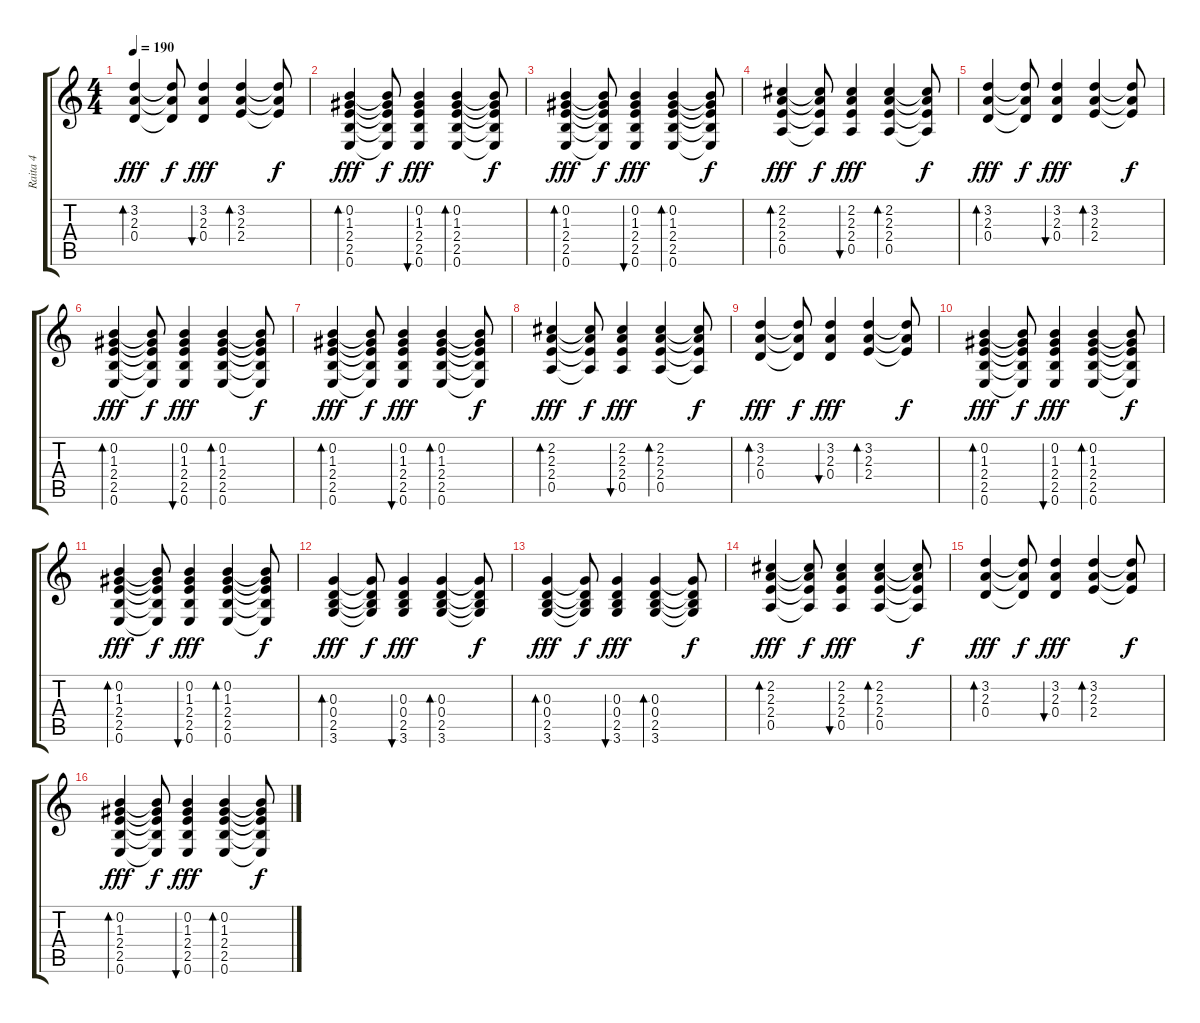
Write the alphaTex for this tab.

\track ("Raita 4" "Raita 4") {instrument acousticguitarsteel}
\staff {score tabs}
\tuning (E4 B3 G3 D3 A2 E2) {hide}
\ts (4 4)
\tempo 190
\clef g2
\ks c
(3.2 2.3 0.4).4{bd 60 dy fff} (3.2{t} 2.3{t} 0.4{t}).8{dy f} (3.2 2.3 0.4).4{bu 60 dy fff} (3.2 2.3 2.4).4{bd 60} (3.2{t} 2.3{t} 2.4{t}).8{dy f} |
(0.2 1.3 2.4 2.5 0.6).4{bd 60 dy fff} (0.2{t} 1.3{t} 2.4{t} 2.5{t} 0.6{t}).8{dy f} (0.2 1.3 2.4 2.5 0.6).4{bu 60 dy fff} (0.2 1.3 2.4 2.5 0.6).4{bd 60} (0.2{t} 1.3{t} 2.4{t} 2.5{t} 0.6{t}).8{dy f} |
(0.2 1.3 2.4 2.5 0.6).4{bd 60 dy fff} (0.2{t} 1.3{t} 2.4{t} 2.5{t} 0.6{t}).8{dy f} (0.2 1.3 2.4 2.5 0.6).4{bu 60 dy fff} (0.2 1.3 2.4 2.5 0.6).4{bd 60} (0.2{t} 1.3{t} 2.4{t} 2.5{t} 0.6{t}).8{dy f} |
(2.2 2.3 2.4 0.5).4{bd 60 dy fff} (2.2{t} 2.3{t} 2.4{t} 0.5{t}).8{dy f} (2.2 2.3 2.4 0.5).4{bu 60 dy fff} (2.2 2.3 2.4 0.5).4{bd 60} (2.2{t} 2.3{t} 2.4{t} 0.5{t}).8{dy f} |
(3.2 2.3 0.4).4{bd 60 dy fff} (3.2{t} 2.3{t} 0.4{t}).8{dy f} (3.2 2.3 0.4).4{bu 60 dy fff} (3.2 2.3 2.4).4{bd 60} (3.2{t} 2.3{t} 2.4{t}).8{dy f} |
(0.2 1.3 2.4 2.5 0.6).4{bd 60 dy fff} (0.2{t} 1.3{t} 2.4{t} 2.5{t} 0.6{t}).8{dy f} (0.2 1.3 2.4 2.5 0.6).4{bu 60 dy fff} (0.2 1.3 2.4 2.5 0.6).4{bd 60} (0.2{t} 1.3{t} 2.4{t} 2.5{t} 0.6{t}).8{dy f} |
(0.2 1.3 2.4 2.5 0.6).4{bd 60 dy fff} (0.2{t} 1.3{t} 2.4{t} 2.5{t} 0.6{t}).8{dy f} (0.2 1.3 2.4 2.5 0.6).4{bu 60 dy fff} (0.2 1.3 2.4 2.5 0.6).4{bd 60} (0.2{t} 1.3{t} 2.4{t} 2.5{t} 0.6{t}).8{dy f} |
(2.2 2.3 2.4 0.5).4{bd 60 dy fff} (2.2{t} 2.3{t} 2.4{t} 0.5{t}).8{dy f} (2.2 2.3 2.4 0.5).4{bu 60 dy fff} (2.2 2.3 2.4 0.5).4{bd 60} (2.2{t} 2.3{t} 2.4{t} 0.5{t}).8{dy f} |
(3.2 2.3 0.4).4{bd 60 dy fff} (3.2{t} 2.3{t} 0.4{t}).8{dy f} (3.2 2.3 0.4).4{bu 60 dy fff} (3.2 2.3 2.4).4{bd 60} (3.2{t} 2.3{t} 2.4{t}).8{dy f} |
(0.2 1.3 2.4 2.5 0.6).4{bd 60 dy fff} (0.2{t} 1.3{t} 2.4{t} 2.5{t} 0.6{t}).8{dy f} (0.2 1.3 2.4 2.5 0.6).4{bu 60 dy fff} (0.2 1.3 2.4 2.5 0.6).4{bd 60} (0.2{t} 1.3{t} 2.4{t} 2.5{t} 0.6{t}).8{dy f} |
(0.2 1.3 2.4 2.5 0.6).4{bd 60 dy fff} (0.2{t} 1.3{t} 2.4{t} 2.5{t} 0.6{t}).8{dy f} (0.2 1.3 2.4 2.5 0.6).4{bu 60 dy fff} (0.2 1.3 2.4 2.5 0.6).4{bd 60} (0.2{t} 1.3{t} 2.4{t} 2.5{t} 0.6{t}).8{dy f} |
(0.3 0.4 2.5 3.6).4{bd 60 dy fff} (0.3{t} 0.4{t} 2.5{t} 3.6{t}).8{dy f} (0.3 0.4 2.5 3.6).4{bu 60 dy fff} (0.3 0.4 2.5 3.6).4{bd 60} (0.3{t} 0.4{t} 2.5{t} 3.6{t}).8{dy f} |
(0.3 0.4 2.5 3.6).4{bd 60 dy fff} (0.3{t} 0.4{t} 2.5{t} 3.6{t}).8{dy f} (0.3 0.4 2.5 3.6).4{bu 60 dy fff} (0.3 0.4 2.5 3.6).4{bd 60} (0.3{t} 0.4{t} 2.5{t} 3.6{t}).8{dy f} |
(2.2 2.3 2.4 0.5).4{bd 60 dy fff} (2.2{t} 2.3{t} 2.4{t} 0.5{t}).8{dy f} (2.2 2.3 2.4 0.5).4{bu 60 dy fff} (2.2 2.3 2.4 0.5).4{bd 60} (2.2{t} 2.3{t} 2.4{t} 0.5{t}).8{dy f} |
(3.2 2.3 0.4).4{bd 60 dy fff} (3.2{t} 2.3{t} 0.4{t}).8{dy f} (3.2 2.3 0.4).4{bu 60 dy fff} (3.2 2.3 2.4).4{bd 60} (3.2{t} 2.3{t} 2.4{t}).8{dy f} |
(0.2 1.3 2.4 2.5 0.6).4{bd 60 dy fff} (0.2{t} 1.3{t} 2.4{t} 2.5{t} 0.6{t}).8{dy f} (0.2 1.3 2.4 2.5 0.6).4{bu 60 dy fff} (0.2 1.3 2.4 2.5 0.6).4{bd 60} (0.2{t} 1.3{t} 2.4{t} 2.5{t} 0.6{t}).8{dy f}
